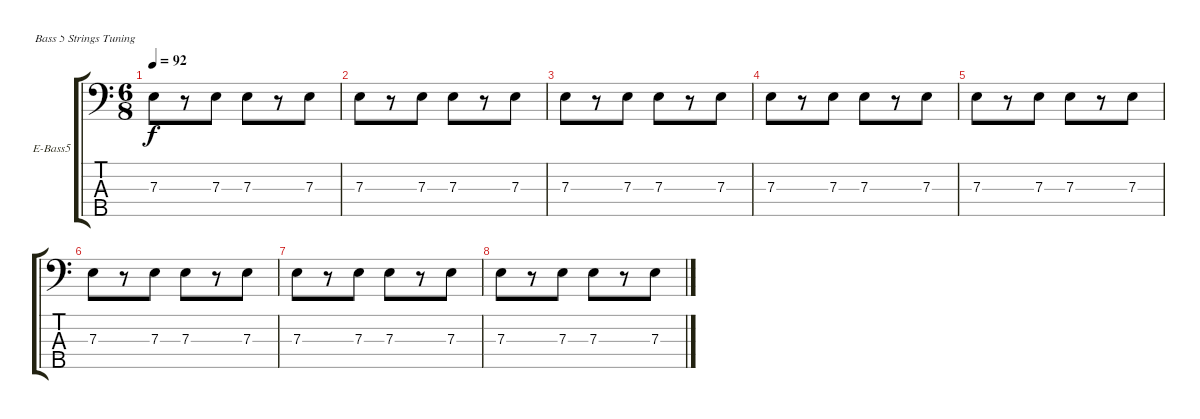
\defaultSystemsLayout 4
\bracketExtendMode groupsimilarinstruments
\firstSystemTrackNameOrientation horizontal
\otherSystemsTrackNameOrientation horizontal
\track ("Electric Bass" "E-Bass5") {instrument electricbassfinger}
\staff {score tabs}
\tuning (G2 D2 A1 E1 B0)
\ts (6 8)
\tempo 92
\clef f4
\ks c
7.3.8{dy f} r.8 7.3.8 7.3.8 r.8 7.3.8 |
7.3.8 r.8 7.3.8 7.3.8 r.8 7.3.8 |
7.3.8 r.8 7.3.8 7.3.8 r.8 7.3.8 |
7.3.8 r.8 7.3.8 7.3.8 r.8 7.3.8 |
7.3.8 r.8 7.3.8 7.3.8 r.8 7.3.8 |
7.3.8 r.8 7.3.8 7.3.8 r.8 7.3.8 |
7.3.8 r.8 7.3.8 7.3.8 r.8 7.3.8 |
7.3.8 r.8 7.3.8 7.3.8 r.8 7.3.8
